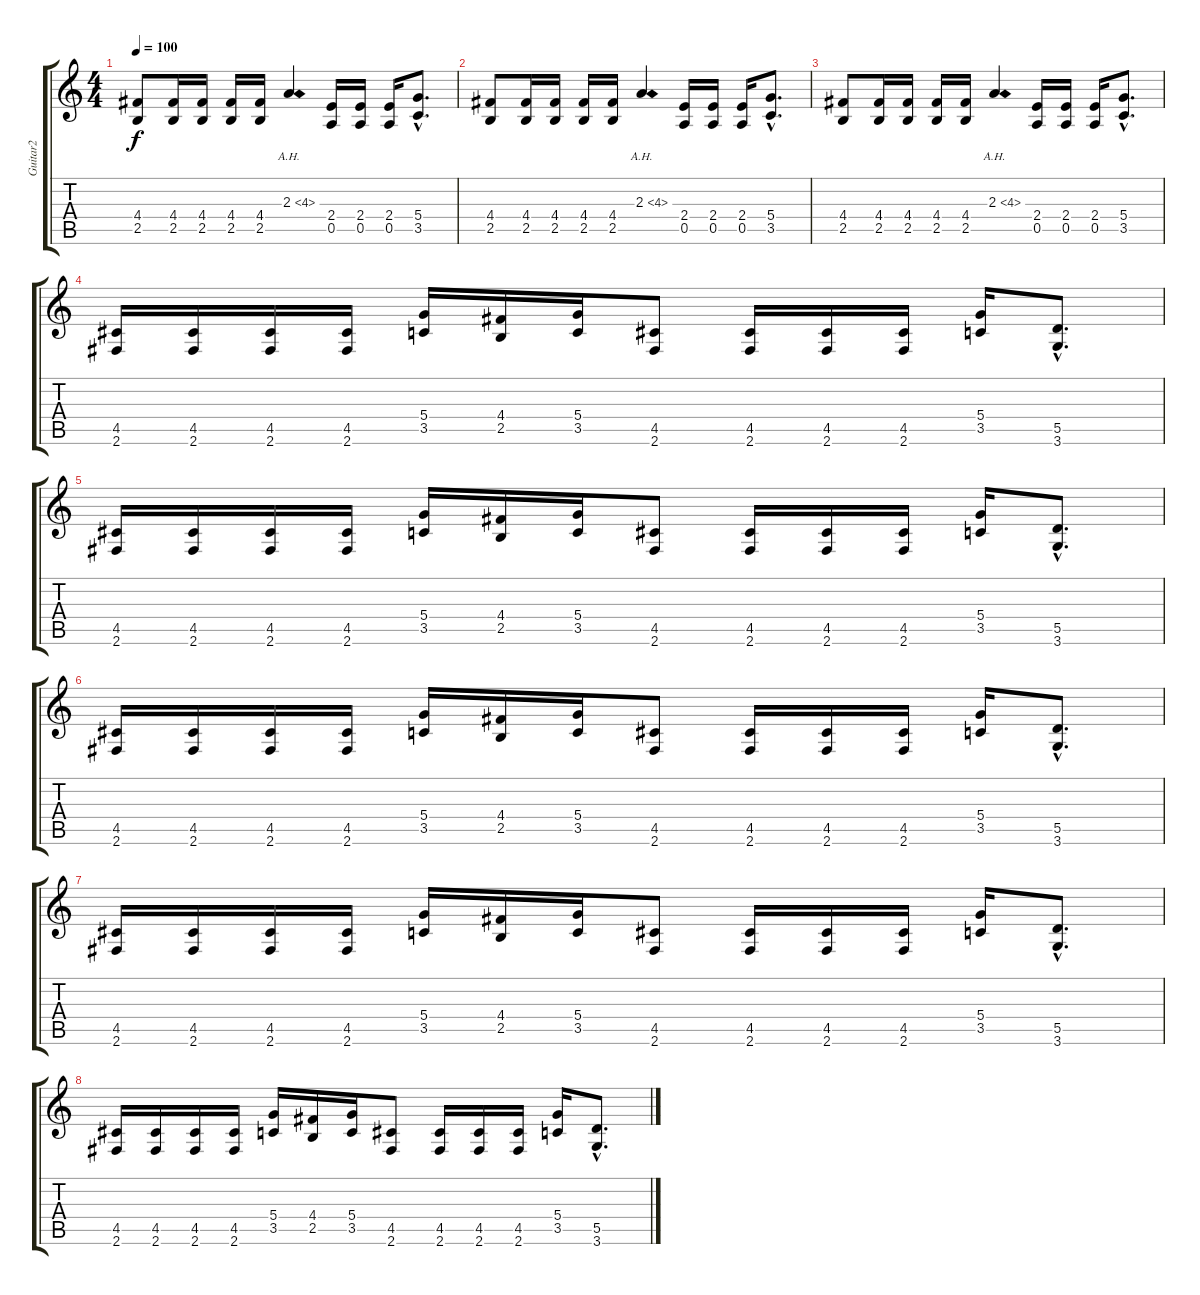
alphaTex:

\track ("Guitar2" "Guitar2") {instrument overdrivenguitar}
\staff {score tabs}
\tuning (E4 B3 G3 D3 A2 E2) {hide}
\ts (4 4)
\tempo 100
\clef g2
\ks c
(4.4 2.5).8{dy f} (4.4 2.5).16 (4.4 2.5).16 (4.4 2.5).16 (4.4 2.5).16 2.3{ah 2}.4 (2.4 0.5).16 (2.4 0.5).16 (2.4 0.5).16 (5.4{hac} 3.5{hac}).8{d} |
(4.4 2.5).8 (4.4 2.5).16 (4.4 2.5).16 (4.4 2.5).16 (4.4 2.5).16 2.3{ah 2}.4 (2.4 0.5).16 (2.4 0.5).16 (2.4 0.5).16 (5.4{hac} 3.5{hac}).8{d} |
(4.4 2.5).8 (4.4 2.5).16 (4.4 2.5).16 (4.4 2.5).16 (4.4 2.5).16 2.3{ah 2}.4 (2.4 0.5).16 (2.4 0.5).16 (2.4 0.5).16 (5.4{hac} 3.5{hac}).8{d} |
(4.5 2.6).16 (4.5 2.6).16 (4.5 2.6).16 (4.5 2.6).16 (5.4 3.5).16 (4.4 2.5).16 (5.4 3.5).16 (4.5 2.6).8 (4.5 2.6).16 (4.5 2.6).16 (4.5 2.6).16 (5.4 3.5).16 (5.5{hac} 3.6{hac}).8{d} |
(4.5 2.6).16 (4.5 2.6).16 (4.5 2.6).16 (4.5 2.6).16 (5.4 3.5).16 (4.4 2.5).16 (5.4 3.5).16 (4.5 2.6).8 (4.5 2.6).16 (4.5 2.6).16 (4.5 2.6).16 (5.4 3.5).16 (5.5{hac} 3.6{hac}).8{d} |
(4.5 2.6).16 (4.5 2.6).16 (4.5 2.6).16 (4.5 2.6).16 (5.4 3.5).16 (4.4 2.5).16 (5.4 3.5).16 (4.5 2.6).8 (4.5 2.6).16 (4.5 2.6).16 (4.5 2.6).16 (5.4 3.5).16 (5.5{hac} 3.6{hac}).8{d} |
(4.5 2.6).16 (4.5 2.6).16 (4.5 2.6).16 (4.5 2.6).16 (5.4 3.5).16 (4.4 2.5).16 (5.4 3.5).16 (4.5 2.6).8 (4.5 2.6).16 (4.5 2.6).16 (4.5 2.6).16 (5.4 3.5).16 (5.5{hac} 3.6{hac}).8{d} |
(4.5 2.6).16 (4.5 2.6).16 (4.5 2.6).16 (4.5 2.6).16 (5.4 3.5).16 (4.4 2.5).16 (5.4 3.5).16 (4.5 2.6).8 (4.5 2.6).16 (4.5 2.6).16 (4.5 2.6).16 (5.4 3.5).16 (5.5{hac} 3.6{hac}).8{d}
